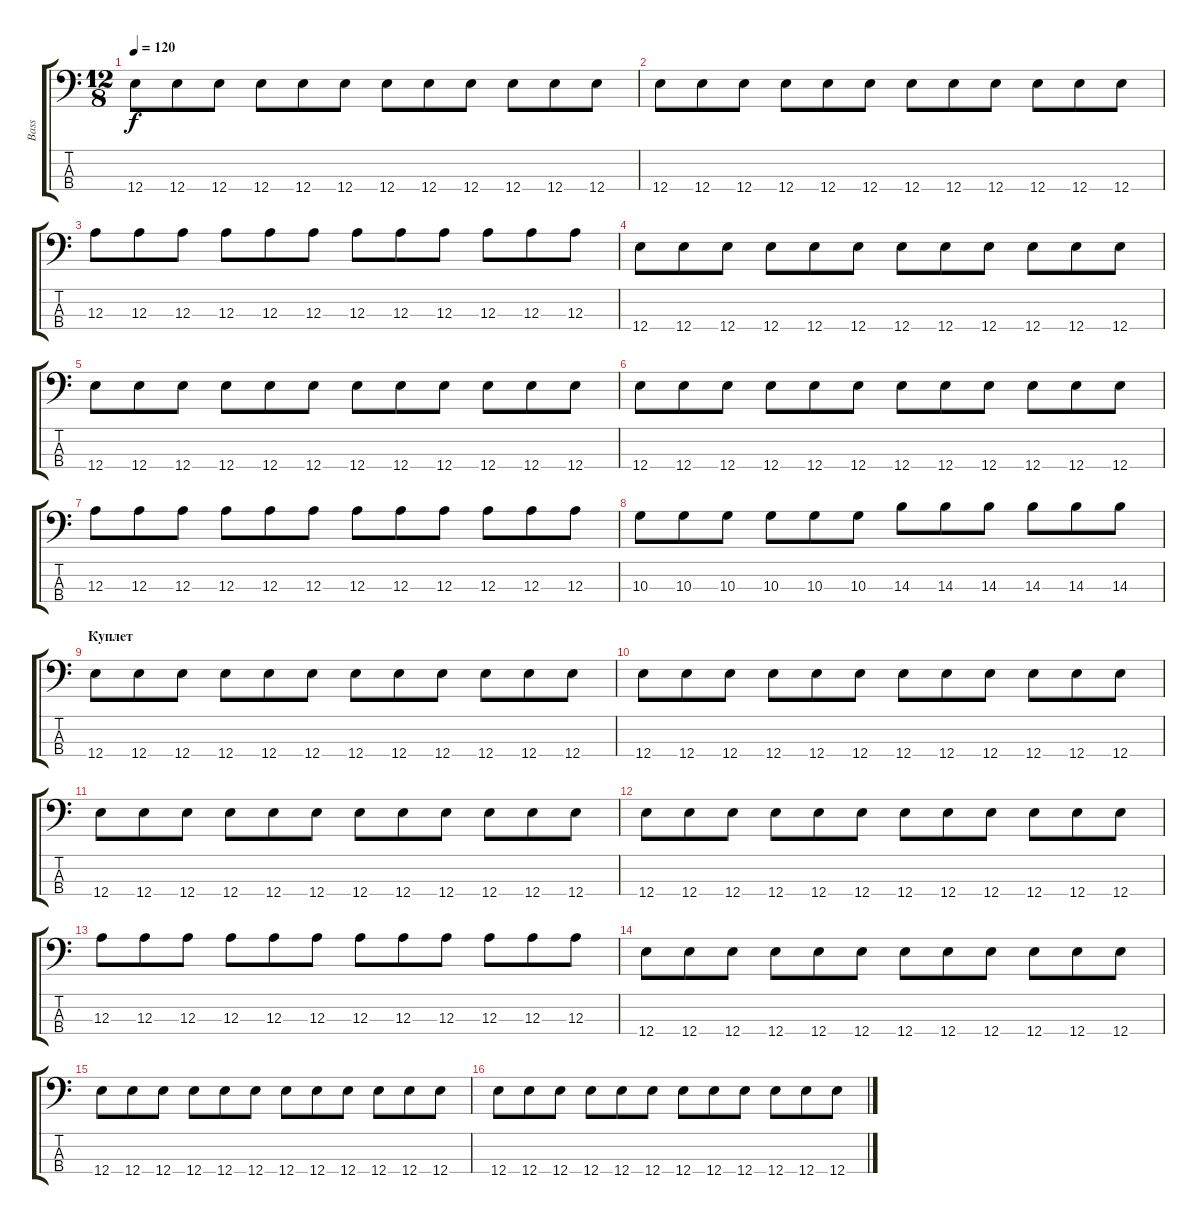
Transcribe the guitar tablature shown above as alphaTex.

\track ("Bass" "Bass") {instrument electricbassfinger}
\staff {score tabs}
\tuning (G2 D2 A1 E1) {hide}
\ts (12 8)
\tempo 120
\clef f4
\ks c
12.4.8{dy f} 12.4.8 12.4.8 12.4.8 12.4.8 12.4.8 12.4.8 12.4.8 12.4.8 12.4.8 12.4.8 12.4.8 |
12.4.8 12.4.8 12.4.8 12.4.8 12.4.8 12.4.8 12.4.8 12.4.8 12.4.8 12.4.8 12.4.8 12.4.8 |
12.3.8 12.3.8 12.3.8 12.3.8 12.3.8 12.3.8 12.3.8 12.3.8 12.3.8 12.3.8 12.3.8 12.3.8 |
12.4.8 12.4.8 12.4.8 12.4.8 12.4.8 12.4.8 12.4.8 12.4.8 12.4.8 12.4.8 12.4.8 12.4.8 |
12.4.8 12.4.8 12.4.8 12.4.8 12.4.8 12.4.8 12.4.8 12.4.8 12.4.8 12.4.8 12.4.8 12.4.8 |
12.4.8 12.4.8 12.4.8 12.4.8 12.4.8 12.4.8 12.4.8 12.4.8 12.4.8 12.4.8 12.4.8 12.4.8 |
12.3.8 12.3.8 12.3.8 12.3.8 12.3.8 12.3.8 12.3.8 12.3.8 12.3.8 12.3.8 12.3.8 12.3.8 |
10.3.8 10.3.8 10.3.8 10.3.8 10.3.8 10.3.8 14.3.8 14.3.8 14.3.8 14.3.8 14.3.8 14.3.8 |
\section ("" "Куплет")
12.4.8 12.4.8 12.4.8 12.4.8 12.4.8 12.4.8 12.4.8 12.4.8 12.4.8 12.4.8 12.4.8 12.4.8 |
12.4.8 12.4.8 12.4.8 12.4.8 12.4.8 12.4.8 12.4.8 12.4.8 12.4.8 12.4.8 12.4.8 12.4.8 |
12.4.8 12.4.8 12.4.8 12.4.8 12.4.8 12.4.8 12.4.8 12.4.8 12.4.8 12.4.8 12.4.8 12.4.8 |
12.4.8 12.4.8 12.4.8 12.4.8 12.4.8 12.4.8 12.4.8 12.4.8 12.4.8 12.4.8 12.4.8 12.4.8 |
12.3.8 12.3.8 12.3.8 12.3.8 12.3.8 12.3.8 12.3.8 12.3.8 12.3.8 12.3.8 12.3.8 12.3.8 |
12.4.8 12.4.8 12.4.8 12.4.8 12.4.8 12.4.8 12.4.8 12.4.8 12.4.8 12.4.8 12.4.8 12.4.8 |
12.4.8 12.4.8 12.4.8 12.4.8 12.4.8 12.4.8 12.4.8 12.4.8 12.4.8 12.4.8 12.4.8 12.4.8 |
12.4.8 12.4.8 12.4.8 12.4.8 12.4.8 12.4.8 12.4.8 12.4.8 12.4.8 12.4.8 12.4.8 12.4.8
